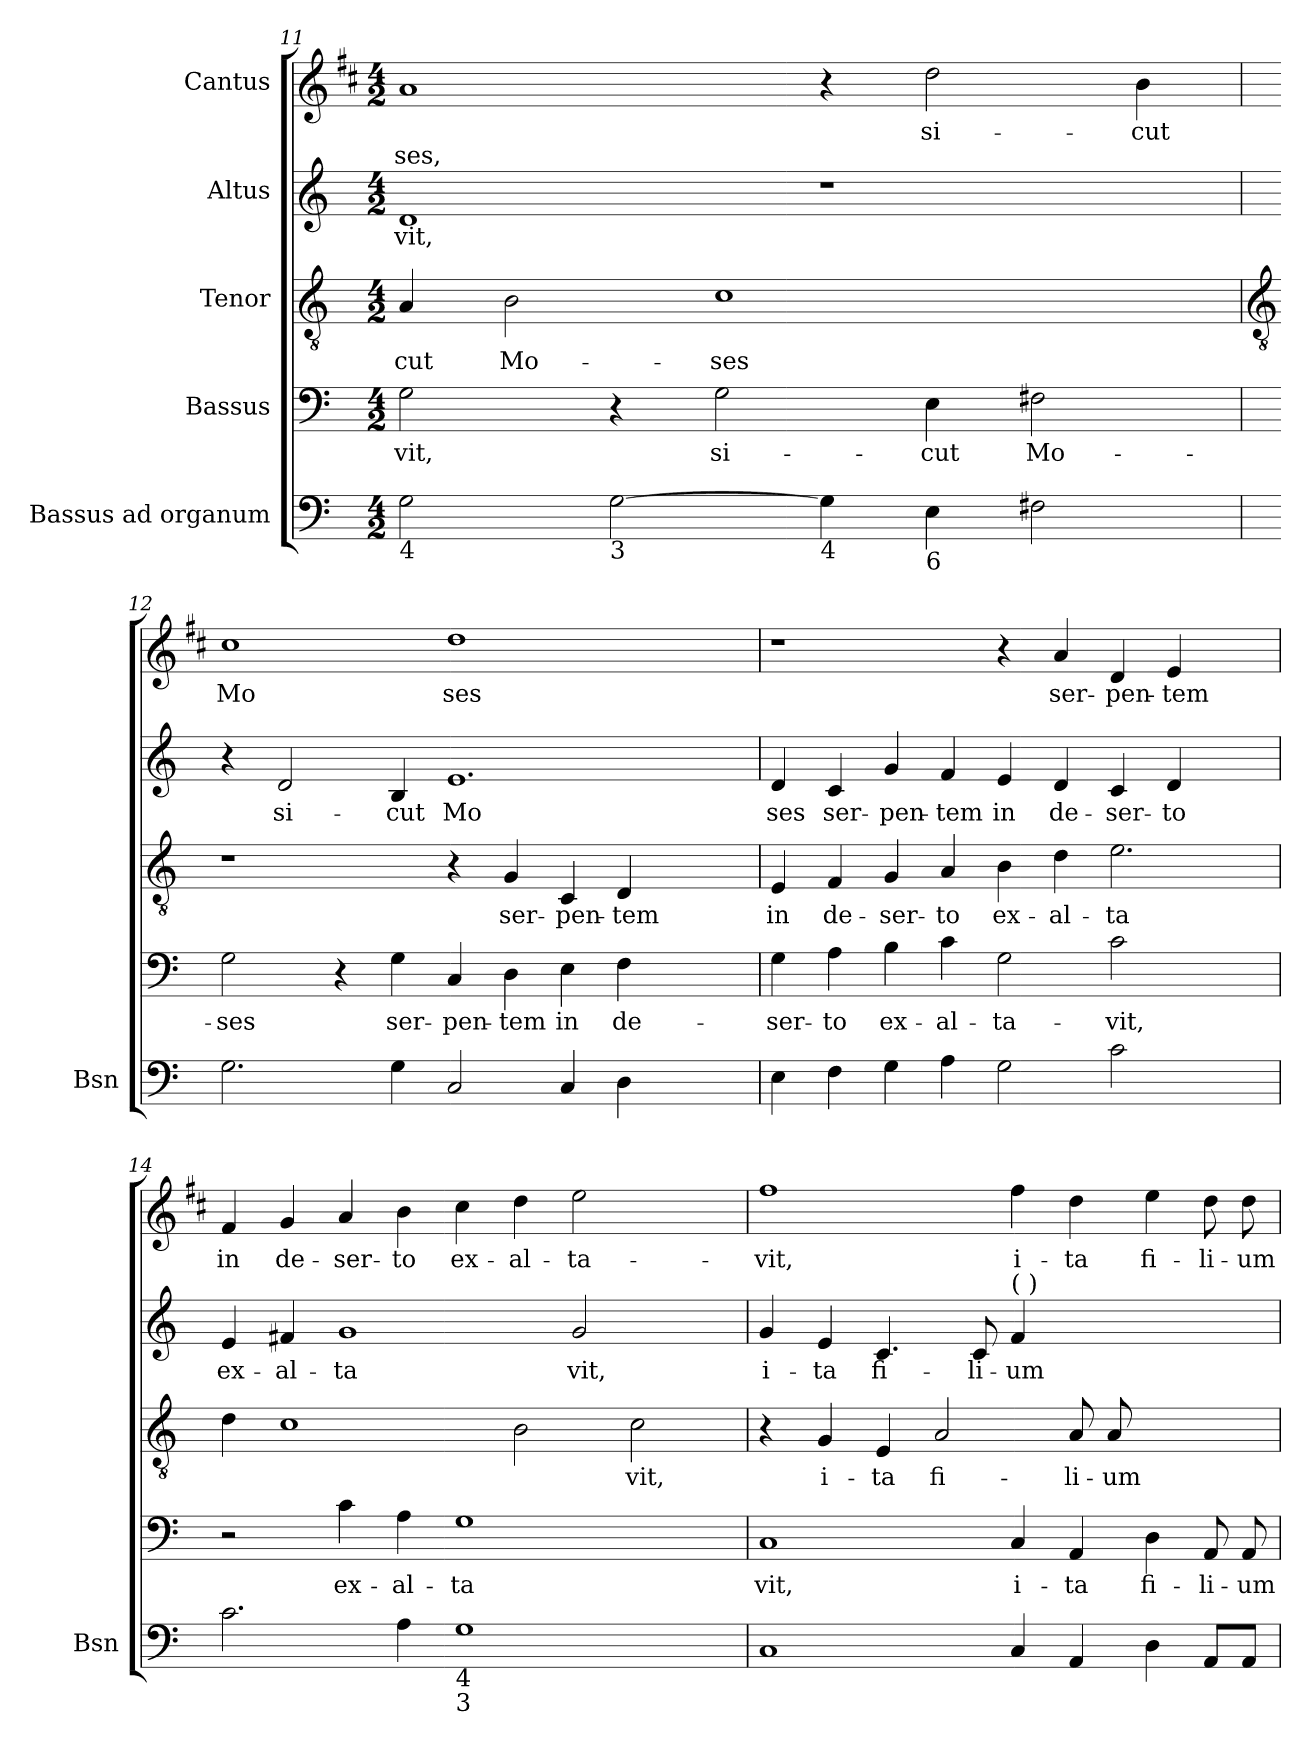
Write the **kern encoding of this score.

**kern	**kern	**text	**kern	**text	**kern	**text	**kern	**text	**text
*part5	*part4	*part4	*part3	*part3	*part2	*part2	*part1	*part1	*part1
*staff5	*staff4	*staff4	*staff3	*staff3	*staff2	*staff2	*staff1	*staff1	*staff1
*I"Bassus ad organum	*I"Bassus	*	*I"Tenor	*	*I"Altus	*	*I"Cantus	*	*
*I'Bsn	*	*	*	*	*	*	*	*	*
*clefF4	*clefF4	*	*clefGv2	*	*clefG2	*	*clefG2	*	*
*	*	*	*	*	*	*	*ITrd1c2	*	*
*k[]	*k[]	*	*k[]	*	*k[]	*	*k[]	*	*
*C:	*C:	*	*C:	*	*C:	*	*C:	*	*
*M4/2	*M4/2	*	*M4/2	*	*M4/2	*	*M4/2	*	*
=11	=11	=11	=11	=11	=11	=11	=11	=11	=11
!LO:TX:b:t=4	!	!	!	!	!	!	!	!	!
!	!	!LO:LY:b	!	!LO:LY:b	!	!LO:LY:b	!	!	!LO:LY:b
2G	2G	vit,	4A	cut	1d	vit,	1g	.	-ses,
!	!	!	!	!LO:LY:b	!	!	!	!	!
.	.	.	2B	Mo-	.	.	.	.	.
!LO:TX:b:t=3	!	!	!	!	!	!	!	!	!
[2G	4r	.	.	.	.	.	.	.	.
!	!	!LO:LY:b	!	!LO:LY:b	!	!	!	!	!
.	2G	si-	1c	-ses	.	.	.	.	.
!LO:TX:b:t=4	!	!	!	!	!	!	!	!	!
4G]	.	.	.	.	1r	.	4r	.	.
!LO:TX:b:t=6	!	!	!	!	!	!	!	!	!
!	!	!LO:LY:b	!	!	!	!	!	!LO:LY:b	!
4E	4E	-cut	.	.	.	.	2cc	si-	.
!	!	!LO:LY:b	!	!	!	!	!	!	!
2F#X	2F#X	Mo-	.	.	.	.	.	.	.
!	!	!	!	!	!	!	!	!LO:LY:b	!
.	.	.	4ryy	.	.	.	4a	-cut	.
!!LO:LB:g=z
=12	=12	=12	=12	=12	=12	=12	=12	=12	=12
*	*	*	*clefGv2	*	*	*	*	*	*
!	!	!LO:LY:b	!	!	!	!	!	!LO:LY:b	!
2.G	2G	-ses	1r	.	4r	.	1b	Mo	.
!	!	!	!	!	!	!LO:LY:b	!	!	!
.	.	.	.	.	2d	si-	.	.	.
.	4r	.	.	.	.	.	.	.	.
!	!	!LO:LY:b	!	!	!	!LO:LY:b	!	!	!
4G	4G	ser-	.	.	4B	-cut	.	.	.
!	!	!LO:LY:b	!	!	!	!LO:LY:b	!	!LO:LY:b	!
2C	4C	-pen-	4r	.	1.e	Mo	1cc	ses	.
!	!	!LO:LY:b	!	!LO:LY:b	!	!	!	!	!
.	4D	-tem	4G	ser-	.	.	.	.	.
!	!	!LO:LY:b	!	!LO:LY:b	!	!	!	!	!
4C	4E	in	4C	-pen-	.	.	.	.	.
!	!	!LO:LY:b	!	!LO:LY:b	!	!	!	!	!
4D	4F	de-	4D	-tem	.	.	.	.	.
2ryy	2ryy	.	2ryy	.	.	.	2ryy	.	.
=13	=13	=13	=13	=13	=13	=13	=13	=13	=13
!	!	!LO:LY:b	!	!LO:LY:b	!	!LO:LY:b	!	!	!
4E	4G	-ser-	4E	in	4d	ses	1r	.	.
!	!	!LO:LY:b	!	!LO:LY:b	!	!LO:LY:b	!	!	!
4F	4A	-to	4F	de-	4c	ser-	.	.	.
!	!	!LO:LY:b	!	!LO:LY:b	!	!LO:LY:b	!	!	!
4G	4B	ex-	4G	-ser-	4g	-pen-	.	.	.
!	!	!LO:LY:b	!	!LO:LY:b	!	!LO:LY:b	!	!	!
4A	4c	-al-	4A	-to	4f	-tem	.	.	.
!	!	!LO:LY:b	!	!LO:LY:b	!	!LO:LY:b	!	!	!
2G	2G	-ta-	4B	ex-	4e	in	4r	.	.
!	!	!	!	!LO:LY:b	!	!LO:LY:b	!	!LO:LY:b	!
.	.	.	4d	-al-	4d	de-	4g	ser-	.
!	!	!LO:LY:b	!	!LO:LY:b	!	!LO:LY:b	!	!LO:LY:b	!
2c	2c	-vit,	2.e	-ta	4c	-ser-	4c	-pen-	.
!	!	!	!	!	!	!LO:LY:b	!	!LO:LY:b	!
.	.	.	.	.	4d	-to	4d	-tem	.
4ryy	4ryy	.	.	.	4ryy	.	4ryy	.	.
=14	=14	=14	=14	=14	=14	=14	=14	=14	=14
!	!	!	!	!	!	!LO:LY:b	!	!LO:LY:b	!
2.c	2r	.	4d	.	4e	ex-	4e	in	.
!	!	!	!	!	!	!LO:LY:b	!	!LO:LY:b	!
.	.	.	1c	.	4f#X	-al-	4f	de-	.
!	!	!LO:LY:b	!	!	!	!LO:LY:b	!	!LO:LY:b	!
.	4c	ex-	.	.	1g	-ta	4g	-ser-	.
!	!	!LO:LY:b	!	!	!	!	!	!LO:LY:b	!
4A	4A	-al-	.	.	.	.	4a	-to	.
!LO:TX:b:t=4	!	!	!	!	!	!	!	!	!
!LO:TX:b:t=3	!	!	!	!	!	!	!	!	!
!	!	!LO:LY:b	!	!	!	!	!	!LO:LY:b	!
1G	1G	-ta	.	.	.	.	4b	ex-	.
!	!	!	!	!	!	!	!	!LO:LY:b	!
.	.	.	2B	.	.	.	4cc	-al-	.
!	!	!	!	!	!	!LO:LY:b	!	!LO:LY:b	!
.	.	.	.	.	2g	vit,	2dd	-ta-	.
!	!	!	!	!LO:LY:b	!	!	!	!	!
.	.	.	2c	vit,	.	.	.	.	.
4ryy	4ryy	.	.	.	4ryy	.	4ryy	.	.
=15	=15	=15	=15	=15	=15	=15	=15	=15	=15
!	!	!LO:LY:b	!	!	!	!LO:LY:b	!	!LO:LY:b	!
1C	1C	vit,	4r	.	4g	i-	1ee	-vit,	.
!	!	!	!	!LO:LY:b	!	!LO:LY:b	!	!	!
.	.	.	4G	i-	4e	-ta	.	.	.
!	!	!	!	!LO:LY:b	!	!LO:LY:b	!	!	!
.	.	.	4E	-ta	4.c	fi-	.	.	.
!	!	!	!	!LO:LY:b	!	!	!	!	!
.	.	.	2A	fi-	.	.	.	.	.
!	!	!	!	!	!	!LO:LY:b	!	!	!
.	.	.	.	.	8c	-li-	.	.	.
!	!	!	!	!	!LO:TX:a:t=(  )	!	!	!	!
!	!	!LO:LY:b	!	!	!	!LO:LY:b	!	!LO:LY:b	!
4C	4C	i-	.	.	4f	-um	4ee	i-	.
!	!	!LO:LY:b	!	!LO:LY:b	!	!LO:LY:b	!	!LO:LY:b	!
4AA	4AA	-ta	8A	-li-	[4eyy	ho	4cc	-ta	.
!	!	!	!	!LO:LY:b	!	!	!	!	!
.	.	.	8A	-um	.	.	.	.	.
!	!	!LO:LY:b	!	!	!	!	!	!LO:LY:b	!
4D	4D	fi-	2ryy	.	2ryy	.	4dd	fi-	.
!	!	!LO:LY:b	!	!	!	!	!	!LO:LY:b	!
8AAL	8AA	-li-	.	.	.	.	8cc	-li-	.
!	!	!LO:LY:b	!	!	!	!	!	!LO:LY:b	!
8AAJ	8AA	-um	.	.	.	.	8cc	-um	.
=	=	=	=	=	=	=	=	=	=
*-	*-	*-	*-	*-	*-	*-	*-	*-	*-
